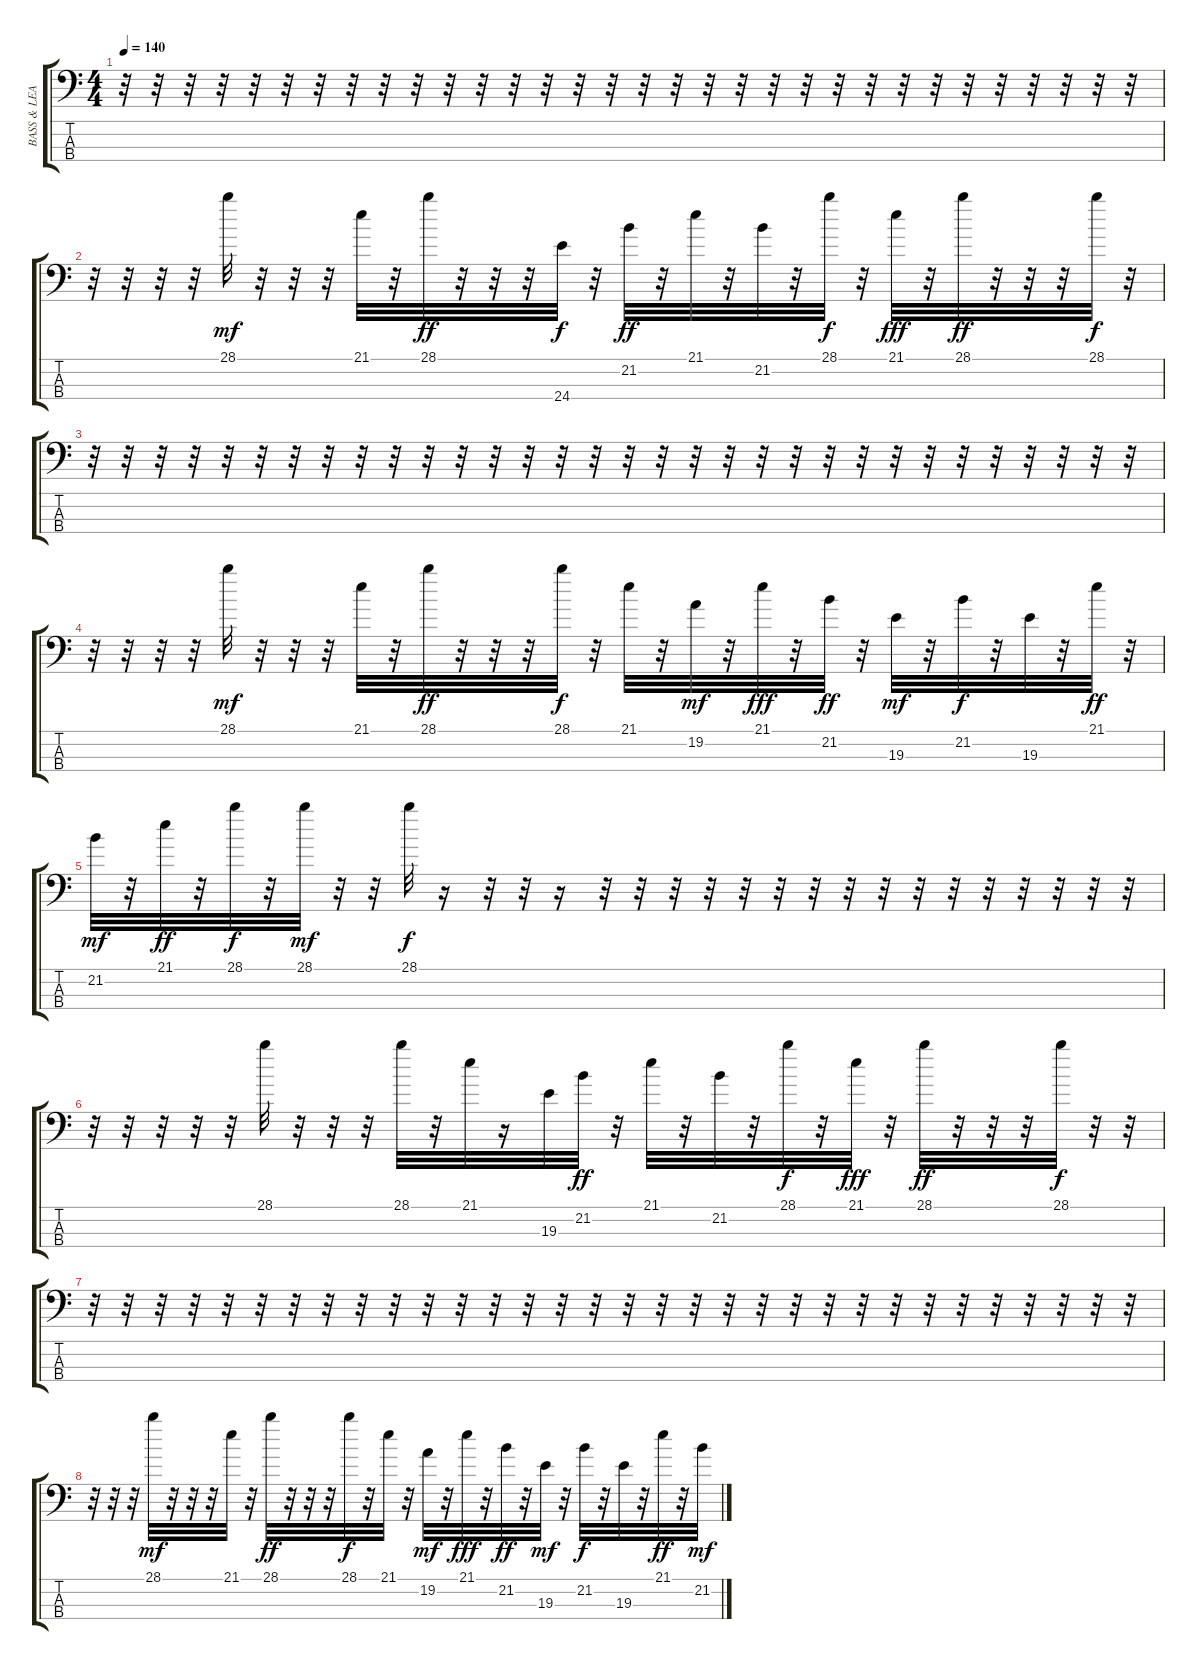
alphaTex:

\track ("BASS & LEAD" "BASS & LEA") {instrument synthbass2}
\staff {score tabs}
\tuning (G2 D2 A1 E1) {hide}
\ts (4 4)
\tempo 140
\clef f4
\ks c
r.32{dy f} r.32 r.32 r.32 r.32 r.32 r.32 r.32 r.32 r.32 r.32 r.32 r.32 r.32 r.32 r.32 r.32 r.32 r.32 r.32 r.32 r.32 r.32 r.32 r.32 r.32 r.32 r.32 r.32 r.32 r.32 r.32 |
r.32 r.32 r.32 r.32 28.1.32{dy mf} r.32 r.32 r.32 21.1.32 r.32 28.1.32{dy ff} r.32 r.32 r.32 24.4.32{dy f} r.32 21.2.32{dy ff} r.32 21.1.32 r.32 21.2.32 r.32 28.1.32{dy f} r.32 21.1.32{dy fff} r.32 28.1.32{dy ff} r.32 r.32 r.32 28.1.32{dy f} r.32 |
r.32 r.32 r.32 r.32 r.32 r.32 r.32 r.32 r.32 r.32 r.32 r.32 r.32 r.32 r.32 r.32 r.32 r.32 r.32 r.32 r.32 r.32 r.32 r.32 r.32 r.32 r.32 r.32 r.32 r.32 r.32 r.32 |
r.32 r.32 r.32 r.32 28.1.32{dy mf} r.32 r.32 r.32 21.1.32 r.32 28.1.32{dy ff} r.32 r.32 r.32 28.1.32{dy f} r.32 21.1.32 r.32 19.2.32{dy mf} r.32 21.1.32{dy fff} r.32 21.2.32{dy ff} r.32 19.3.32{dy mf} r.32 21.2.32{dy f} r.32 19.3.32 r.32 21.1.32{dy ff} r.32 |
21.2.32{dy mf} r.32 21.1.32{dy ff} r.32 28.1.32{dy f} r.32 28.1.32{dy mf} r.32 r.32 28.1.32{dy f} r.16 r.32 r.32 r.16 r.32 r.32 r.32 r.32 r.32 r.32 r.32 r.32 r.32 r.32 r.32 r.32 r.32 r.32 r.32 r.32 |
r.32 r.32 r.32 r.32 r.32 28.1.32 r.32 r.32 r.32 28.1.32 r.32 21.1.32 r.16 19.3.32 21.2.32{dy ff} r.32 21.1.32 r.32 21.2.32 r.32 28.1.32{dy f} r.32 21.1.32{dy fff} r.32 28.1.32{dy ff} r.32 r.32 r.32 28.1.32{dy f} r.32 r.32 |
r.32 r.32 r.32 r.32 r.32 r.32 r.32 r.32 r.32 r.32 r.32 r.32 r.32 r.32 r.32 r.32 r.32 r.32 r.32 r.32 r.32 r.32 r.32 r.32 r.32 r.32 r.32 r.32 r.32 r.32 r.32 r.32 |
r.32 r.32 r.32 28.1.32{dy mf} r.32 r.32 r.32 21.1.32 r.32 28.1.32{dy ff} r.32 r.32 r.32 28.1.32{dy f} r.32 21.1.32 r.32 19.2.32{dy mf} r.32 21.1.32{dy fff} r.32 21.2.32{dy ff} r.32 19.3.32{dy mf} r.32 21.2.32{dy f} r.32 19.3.32 r.32 21.1.32{dy ff} r.32 21.2.32{dy mf}
